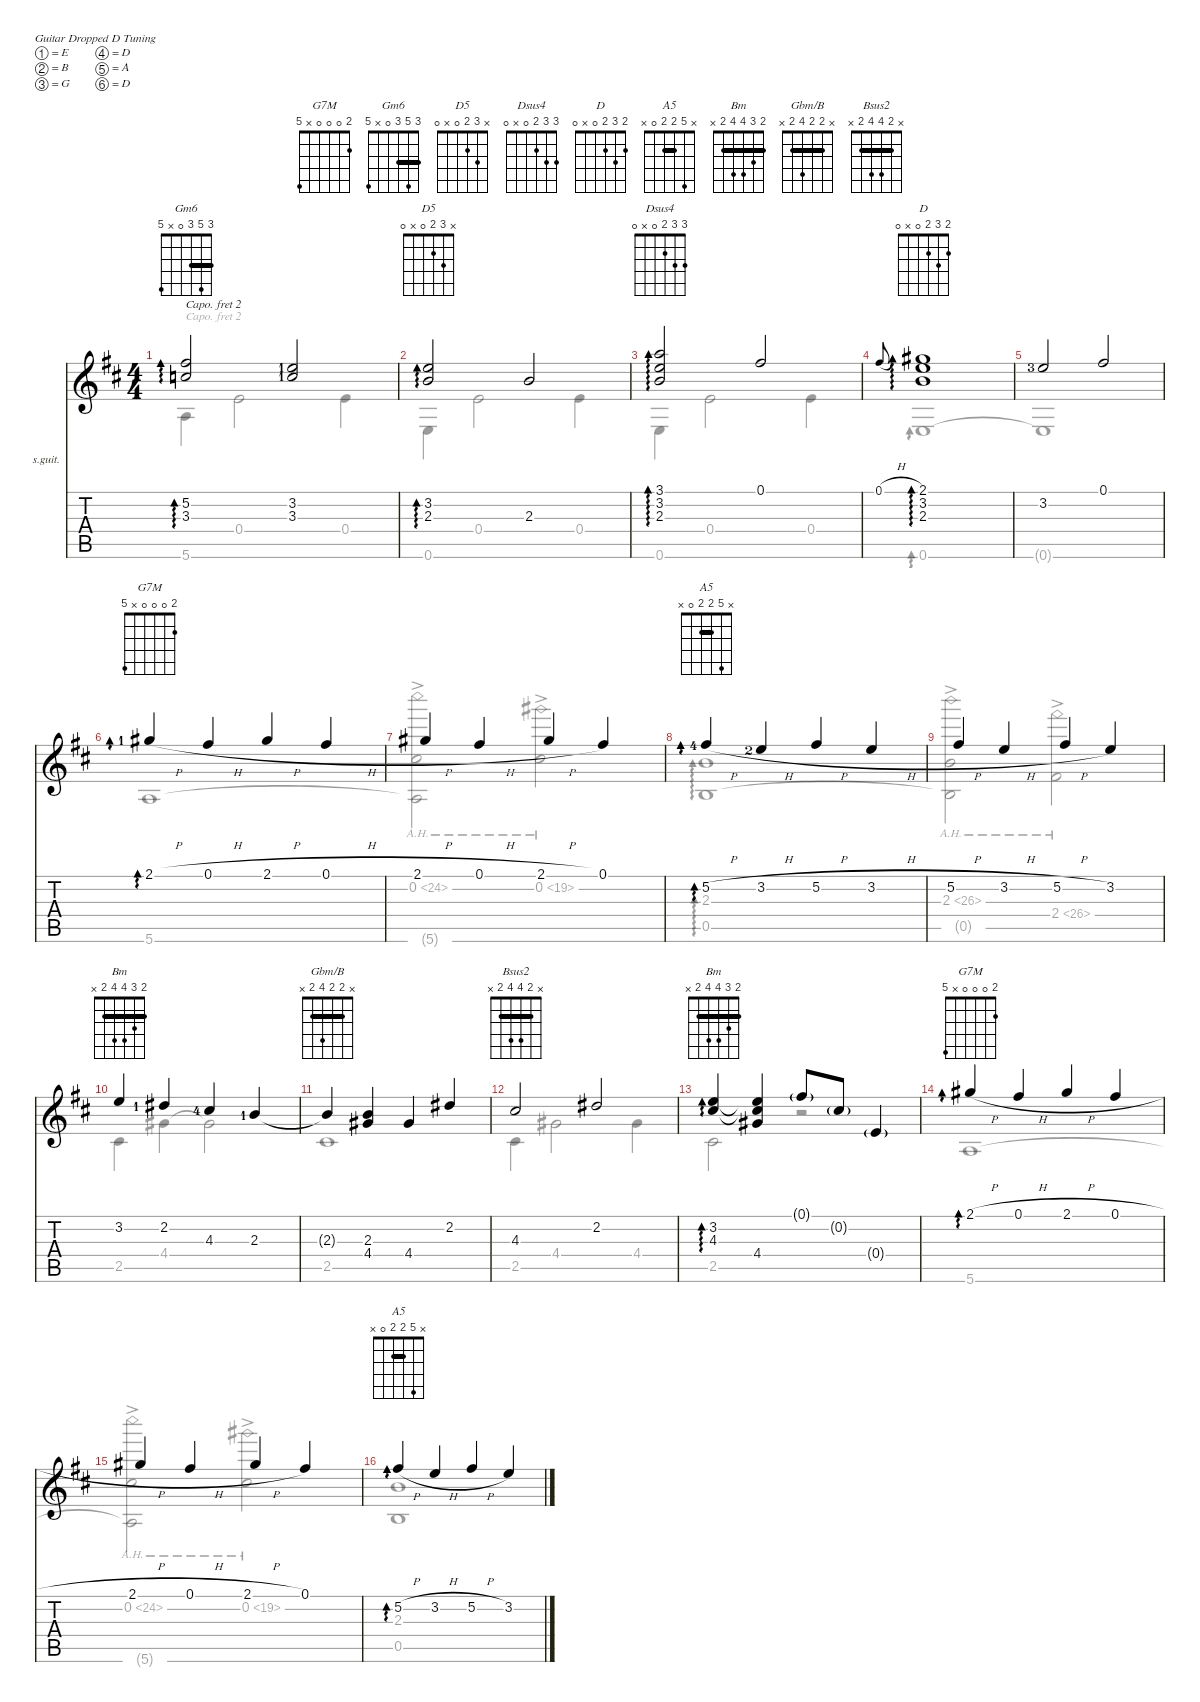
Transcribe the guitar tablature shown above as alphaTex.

\defaultSystemsLayout 4
\hideDynamics
\bracketExtendMode nobrackets
\firstSystemTrackNameOrientation horizontal
\otherSystemsTrackNameOrientation horizontal
\chordDiagramsInScore
\track ("Steel Guitar" "s.guit.") {instrument acousticguitarsteel}
\staff {score tabs}
\capo 2
\tuning (E4 B3 G3 D3 A2 D2)
\chord ("G7M" 2 0 0 0 x 5)
\chord ("Gm6" 3 5 3 0 x 5) {barre 3}
\chord ("D5" x 3 2 0 x 0)
\chord ("Dsus4" 3 3 2 0 x 0)
\chord ("D" 2 3 2 0 x 0)
\chord ("A5" x 5 2 2 0 x) {barre 2}
\chord ("Bm" x 3 4 4 2 x)
\chord ("Gbm/B" x 2 2 4 2 x) {barre (2 2)}
\chord ("Bsus2" x 2 4 4 2 x) {barre 2}
\chord ("Bm" 2 3 4 4 2 x) {barre 2}
\voice
\ts (4 4)
\tempo (120 hide)
\clef g2
\ks d
(3.3{acc forcenatural} 5.2{acc #}).2{ad 0 ch "Gm6" dy mf beam Up} (3.2{lf 2 acc forcenatural} 3.3{lf 2 acc forcenatural}).2{beam Up} |
(2.3{acc forcenatural} 3.2{acc forcenatural}).2{ad 0 ch "D5" beam Up} 2.3{acc forcenatural}.2{beam Up} |
(2.3{acc forcenatural} 3.1{acc forcenatural} 3.2{acc forcenatural}).2{ad 0 ch "Dsus4" beam Up} 0.1{acc #}.2{beam Up} |
0.1{h acc #}.8{gr onbeat beam Up} (2.1{acc #} 3.2{acc forcenatural} 2.3{acc forcenatural}).1{ad 0 ch "D" beam Up} |
3.2{lf 4 acc forcenatural}.2{beam Up} 0.1{acc #}.2{beam Up} |
2.1{h lf 2 acc #}.4{ad 0 ch "G7M" beam Up} 0.1{h acc #}.4{beam Up} 2.1{h acc #}.4{beam Up} 0.1{h acc #}.4{beam Up} |
2.1{h acc #}.4{beam Up} 0.1{h acc #}.4{beam Up} 2.1{h acc #}.4{beam Up} 0.1{acc #}.4{beam Up} |
5.2{h lf 5 acc #}.4{ad 0 ch "A5" beam Up} 3.2{h lf 3 acc forcenatural}.4{beam Up} 5.2{h acc #}.4{beam Up} 3.2{h acc forcenatural}.4{beam Up} |
5.2{h acc #}.4{beam Up} 3.2{h acc forcenatural}.4{beam Up} 5.2{h acc #}.4{beam Up} 3.2{acc forcenatural}.4{beam Up} |
3.2{acc forcenatural}.4{ch "Bm" beam Up} 2.2{lf 2 acc #}.4{beam Up} 4.3{lf 5 acc #}.4{beam Up} 2.3{lf 2 acc forcenatural}.4{beam Up} |
2.3{t acc forcenatural}.4{ch "Gbm/B" beam Up} (4.4{acc #} 2.3{acc forcenatural}).4{beam Up} 4.4{acc #}.4{beam Up} 2.2{acc #}.4{beam Up} |
4.3{acc #}.2{ch "Bsus2" beam Up} 2.2{acc #}.2{beam Up} |
(4.3{acc #} 3.2{acc forcenatural}).4{ad 0 ch "Bm" beam Up} (4.4{acc #} 4.3{t acc #} 3.2{t acc forcenatural}).4{beam Up} 0.1{g acc #}.8{beam Up} 0.2{g acc #}.8{beam Up} 0.4{g acc forcenatural}.4{beam Up} |
2.1{h acc #}.4{ad 0 ch "G7M" beam Up} 0.1{h acc #}.4{beam Up} 2.1{h acc #}.4{beam Up} 0.1{h acc #}.4{beam Up} |
2.1{h acc #}.4{beam Up} 0.1{h acc #}.4{beam Up} 2.1{h acc #}.4{beam Up} 0.1{acc #}.4{beam Up} |
5.2{h acc #}.4{ad 0 ch "A5" beam Up} 3.2{h acc forcenatural}.4{beam Up} 5.2{h acc #}.4{beam Up} 3.2{h acc forcenatural}.4{beam Up}
\voice
\clef g2
\ottava regular
\simile none
\ks d
5.6{acc forcenatural}.4{dy mf beam Down} 0.4{acc forcenatural}.2{beam Down} 0.4{acc forcenatural}.4{beam Down} |
0.6{acc forcenatural}.4{beam Down} 0.4{acc forcenatural}.2{beam Down} 0.4{acc forcenatural}.4{beam Down} |
0.6{acc forcenatural}.4{beam Down} 0.4{acc forcenatural}.2{beam Down} 0.4{acc forcenatural}.4{beam Down} |
0.6{acc forcenatural}.1{ad 0 beam Down} |
0.6{t acc forcenatural}.1{beam Down} |
5.6{acc forcenatural}.1{beam Down} |
(0.2{ah 24 ac acc #} 5.6{t acc forcenatural}).2{beam Down} 0.2{ah 19 ac acc #}.2{beam Down} |
(0.5{acc forcenatural} 2.3{acc forcenatural}).1{ad 0 beam Down} |
(0.5{t acc forcenatural} 2.3{ah 24 ac acc forcenatural}).2{beam Down} 2.4{ah 24 ac acc #}.2{beam Down} |
2.5{acc #}.4{beam Down} 4.4{acc #}.4{beam Down} 4.4{t acc #}.2{beam Down} |
2.5{acc #}.1{beam Down} |
2.5{acc #}.4{beam Down} 4.4{acc #}.2{beam Down} 4.4{acc #}.4{beam Down} |
2.5{acc #}.2{beam Down} r.2{beam Down} |
5.6{acc forcenatural}.1{beam Down} |
(0.2{ah 24 ac acc #} 5.6{t acc forcenatural}).2{beam Down} 0.2{ah 19 ac acc #}.2{beam Down} |
(0.5{acc forcenatural} 2.3{acc forcenatural}).1{beam Down}
